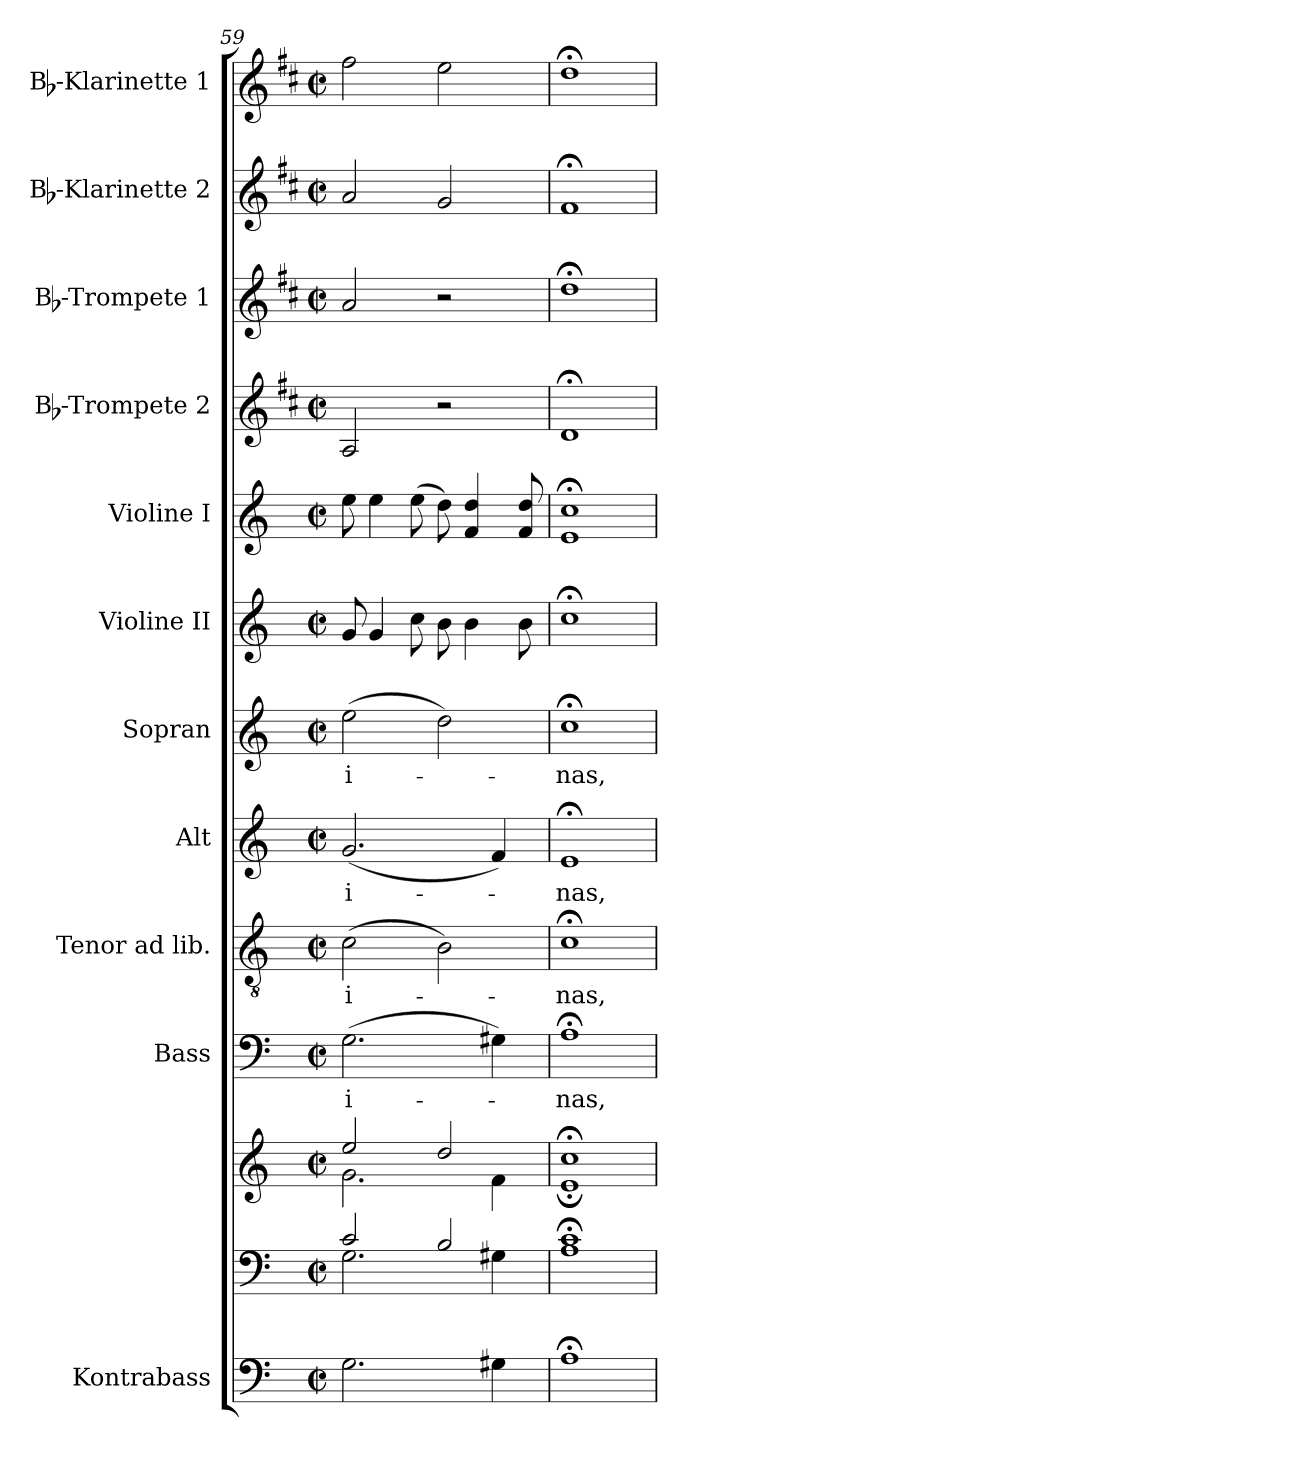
**kern	**kern	**kern	**kern	**text	**kern	**text	**kern	**text	**kern	**text	**kern	**kern	**kern	**kern	**kern	**kern
*part12	*part11	*part11	*part10	*part10	*part9	*part9	*part8	*part8	*part7	*part7	*part6	*part5	*part4	*part3	*part2	*part1
*staff13	*staff12	*staff11	*staff10	*staff10	*staff9	*staff9	*staff8	*staff8	*staff7	*staff7	*staff6	*staff5	*staff4	*staff3	*staff2	*staff1
*I"Kontrabass	*	*	*I"Bass	*	*I"Tenor ad lib.	*	*I"Alt	*	*I"Sopran	*	*I"Violine II	*I"Violine I	*I"Bb-Trompete 2	*I"Bb-Trompete 1	*I"Bb-Klarinette 2	*I"Bb-Klarinette 1
*I'Kb.	*	*	*I'B.	*	*I'T.	*	*I'A.	*	*I'S.	*	*I'Vl. II	*I'Vl. I	*I'Bb Trp. 2	*I'Bb Trp. 1	*I'Bb Kl. 2	*I'Bb Kl. 1
*clefF4	*clefF4	*clefG2	*clefF4	*	*clefGv2	*	*clefG2	*	*clefG2	*	*clefG2	*clefG2	*clefG2	*clefG2	*clefG2	*clefG2
*ITrd7c12	*	*	*	*	*	*	*	*	*	*	*	*	*ITrd1c2	*ITrd1c2	*ITrd1c2	*ITrd1c2
*k[]	*k[]	*k[]	*k[]	*	*k[]	*	*k[]	*	*k[]	*	*k[]	*k[]	*k[]	*k[]	*k[]	*k[]
*C:	*C:	*C:	*C:	*	*C:	*	*C:	*	*C:	*	*C:	*C:	*C:	*C:	*C:	*C:
*M2/2	*M2/2	*M2/2	*M2/2	*	*M2/2	*	*M2/2	*	*M2/2	*	*M2/2	*M2/2	*M2/2	*M2/2	*M2/2	*M2/2
*met(c|)	*met(c|)	*met(c|)	*met(c|)	*	*met(c|)	*	*met(c|)	*	*met(c|)	*	*met(c|)	*met(c|)	*met(c|)	*met(c|)	*met(c|)	*met(c|)
=59	=59	=59	=59	=59	=59	=59	=59	=59	=59	=59	=59	=59	=59	=59	=59	=59
*	*^	*^	*	*	*	*	*	*	*	*	*	*	*	*	*	*
!	!	!	!	!	!	!LO:LY:b	!	!LO:LY:b	!	!LO:LY:b	!	!LO:LY:b	!	!	!	!	!	!
2.GG\	2c/	2.G\	2ee/	2.g\	(>2.G\	-i-	(>2c\	-i-	(<2.g/	-i-	(>2ee\	-i-	8g/	8ee\	2G/	2g/	2g/	2ee\
.	.	.	.	.	.	.	.	.	.	.	.	.	4g/	4ee\	.	.	.	.
.	.	.	.	.	.	.	.	.	.	.	.	.	8cc\	(>8ee\	.	.	.	.
.	2B/	.	2dd/	.	.	.	2B\)	.	.	.	2dd\)	.	8b\	8dd\)	2r	2r	2f/	2dd\
.	.	.	.	.	.	.	.	.	.	.	.	.	4b\	4f/ 4dd/	.	.	.	.
4GG#X\	.	4G#X\	.	4f\	4G#X\)	.	.	.	4f/)	.	.	.	.	.	.	.	.	.
.	.	.	.	.	.	.	.	.	.	.	.	.	8b\	8f/ 8dd/	.	.	.	.
!!LO:PB:g=z
=60	=60	=60	=60	=60	=60	=60	=60	=60	=60	=60	=60	=60	=60	=60	=60	=60	=60	=60
!	!	!	!	!	!	!LO:LY:b	!	!LO:LY:b	!	!LO:LY:b	!	!LO:LY:b	!	!	!	!	!	!
1AA;<	1c;<	1A	1cc;<	1e;<	1A;<	-nas,	1c;<	-nas,	1e;<	-nas,	1cc;<	-nas,	1cc;<	1e;< 1cc;<	1c;<	1cc;<	1e;<	1cc;<
*	*v	*v	*	*	*	*	*	*	*	*	*	*	*	*	*	*	*	*
*	*	*v	*v	*	*	*	*	*	*	*	*	*	*	*	*	*	*
=	=	=	=	=	=	=	=	=	=	=	=	=	=	=	=	=
*-	*-	*-	*-	*-	*-	*-	*-	*-	*-	*-	*-	*-	*-	*-	*-	*-
